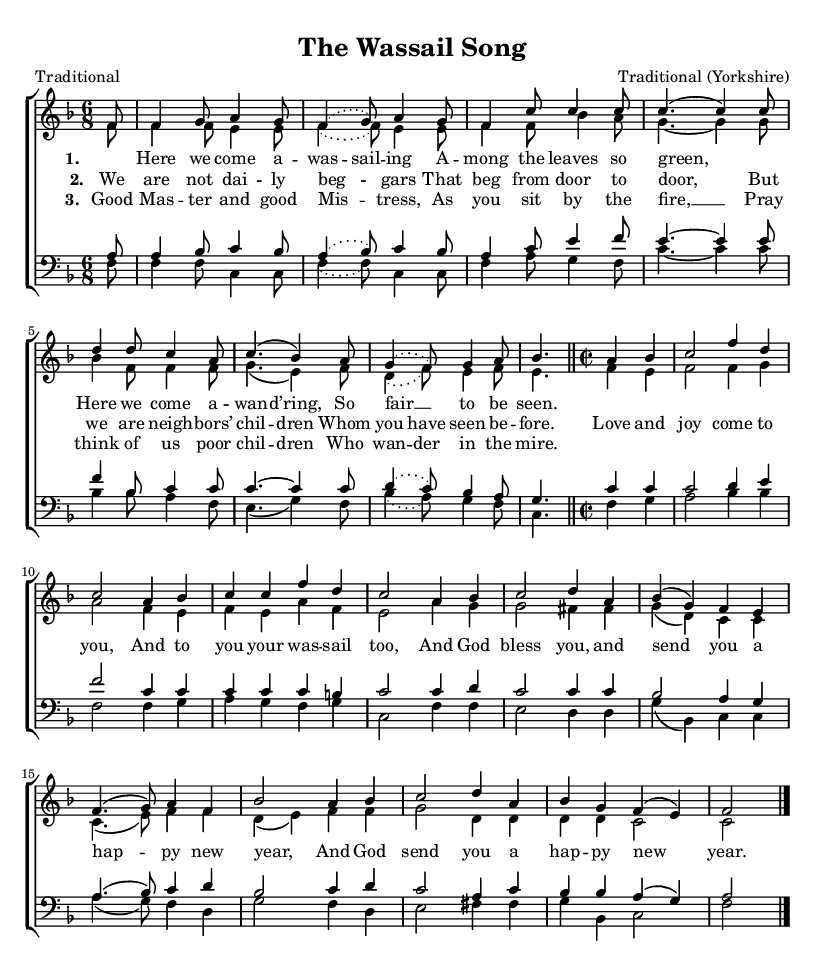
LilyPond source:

\version "2.14.2"
\include "header.ly"

\header {
  title = "The Wassail Song"
  poet = "Traditional"
  composer = "Traditional (Yorkshire)"
  see_also = "Here We Come a-Wassailing"
}

global = {
  \preamble
  \key e \major
  \time 6/8
}

sopMusic = \relative c' {
  \time 6/8
  \partial 8 e8 |
  e4 fis8 gis4 fis8 |
  \slurDotted e4( fis8) gis4 fis8 |
  e4 b'8 b4 b8 |

  \slurSolid b4.( b4) b8 |
  cis4 cis8 b4 gis8 |
  b4.( a4) gis8 |
  \slurDotted fis4( e8) fis4 gis8 |
  a4. \bar "||"

  \time 2/2
  \partial 2 gis4 a |
  b2 e4 cis |
  b2 gis4 a |
  b b e cis |
  b2 gis4 a |
  b2 cis4 gis |

  \slurSolid a( fis) e dis |
  e4.( fis8) gis4 e |
  a2 gis4 a |
  b2 cis4 gis |
  a fis e( dis) |
  e2 \bar "|."
}
sopWords = \lyricmode {

}

altoMusic = \relative c' {
  \time 6/8
  e8 |
  e4 e8 dis4 dis8 |
  \slurDotted e4( e8) dis4 dis8 |
  e4 e8 a4 gis8 |

  fis4.~ fis4 fis8 |
  a4 e8 e4 e8 |
  \slurSolid fis4.( dis4) e8 |
  \slurDotted cis4( e8) dis4 e8 |
  dis4. \bar "||"


  e4 dis |
  e2 e4 fis |
  gis2 e4 dis |
  e dis gis e |
  dis2 gis4 fis |
  fis2 eis4 eis |

  \slurSolid fis( cis) b b |
  b4.( dis8) e4 e |
  cis( dis) e e |
  fis2 cis4 cis |
  cis cis b2 |
  b2
}
altoWords = {
  \lyricmode {
    \set stanza = #"1. "
    \set ignoreMelismata = ##t
    _ Here we come a -- was -- sail -- ing A -- mong the leaves so green, _ _
    Here we come a -- wan -- d’ring, So fair __ _ to be seen.
  }
}
altoWordsII = {
  \set stanza = "2."
  \lyricmode {
    \set ignoreMelismata = ##t
    We are not dai -- ly beg -- _ gars That beg from door to door, _
    But we are neigh -- bors’ chil -- dren Whom you have seen be -- fore.
    \unset ignoreMelismata
  }
  \lyricmode {
    \set associatedVoice = "altos"
    Love and joy come to you, And to you your was -- sail too,
    And God bless you, and send you a hap -- py new year,
    \unset associatedVoice
    And God send you a hap -- py new year.
  }
}
altoWordsIII = \lyricmode {
  \set stanza = #"3. "
  \set ignoreMelismata = ##t
  Good Mas -- ter and good Mis -- _ tress, As you sit by the fire, __ _
  Pray think of us poor chil -- dren Who wan -- der in the mire.
}
altoWordsIV = \lyricmode {
}
altoWordsV = \lyricmode {
}
altoWordsVI = \lyricmode {
}
altoWordsVII = \lyricmode {
}
tenorMusic = \relative c' {
  \time 6/8
  gis8 |
  gis4 a8 b4 a8 |
  \slurDotted gis4( a8) b4 a8 |
  gis4 b8 dis4 e8 |

  dis4.~ dis4 dis8 |
  e4 a,8 b4 b8 |
  b4.~ b4 b8 |
  cis4( b8) a4 gis8 |
  fis4. \bar "||"


  b4 b |
  b2 cis4 dis |
  e2 b4 b |
  b b b ais |
  b2 b4 cis |
  b2 b4 b |

  a2 gis4 fis |
  \slurSolid gis4.( a8) b4 cis |
  a2 b4 cis |
  b2 gis4 b |
  a4 a gis( fis) |
  gis2
}
tenorWords = \lyricmode {

}

bassMusic = \relative c {
  \time 6/8
  e8 |
  e4 e8 b4 b8 |
  \slurDotted e4( e8) b4 b8 |
  e4 gis8 fis4 e8 |

  b'4.~ b4 b8 |
  a4 a8 gis4 e8 |
  \slurSolid dis4.( fis4) e8 |
  \slurDotted a4( gis8) fis4 e8 |
  b4. \bar "||"

  e4 fis |
  gis2 a4 a |
  e2 e4 fis |
  gis fis e fis |
  b,2 e4 e |
  dis2 cis4 cis |

  \slurSolid fis( a,) b b |
  gis'4.( fis8) e4 cis |
  fis2 e4 cis |
  dis2 eis4 eis |
  fis4 a, b2 |
  e2
}
bassWords = \lyricmode {

}

\score {
  <<
  \transpose e f
   \new ChoirStaff <<
    \new Staff = women <<
     \new Voice = "sopranos" { \voiceOne << \global \sopMusic >> }
      \new Voice = "altos" { \voiceTwo << \global \altoMusic >> }
    >>
    \new Lyrics \with { alignAboveContext = #"women" } \lyricsto "sopranos" \sopWords
    \new Lyrics = "altosVII"  \with { alignBelowContext = #"women" } \lyricsto "sopranos" \altoWordsVII
    \new Lyrics = "altosVI"  \with { alignBelowContext = #"women" } \lyricsto "sopranos" \altoWordsVI
    \new Lyrics = "altosV"  \with { alignBelowContext = #"women" } \lyricsto "sopranos" \altoWordsV
    \new Lyrics = "altosIV"  \with { alignBelowContext = #"women" } \lyricsto "sopranos" \altoWordsIV
    \new Lyrics = "altosIII"  \with { alignBelowContext = #"women" } \lyricsto "sopranos" \altoWordsIII
    \new Lyrics = "altosII"  \with { alignBelowContext = #"women" } \lyricsto "sopranos" \altoWordsII
    \new Lyrics = "altos"  \with { alignBelowContext = #"women" } \lyricsto "sopranos" \altoWords
   \new Staff = men <<
      \clef bass
      \new Voice = "tenors" { \voiceOne << \global \tenorMusic >> }
      \new Voice = "basses" { \voiceTwo << \global \bassMusic >> }
    >>
    \new Lyrics \with { alignAboveContext = #"men"  } \lyricsto "tenors" \tenorWords
    \new Lyrics \with { alignBelowContext = #"men"  } \lyricsto "basses" \bassWords
  >>
%    \new PianoStaff << \new Staff { \new Voice { \pianoRH } } \new Staff { \clef "bass" \pianoLH } >>
  >>
}
